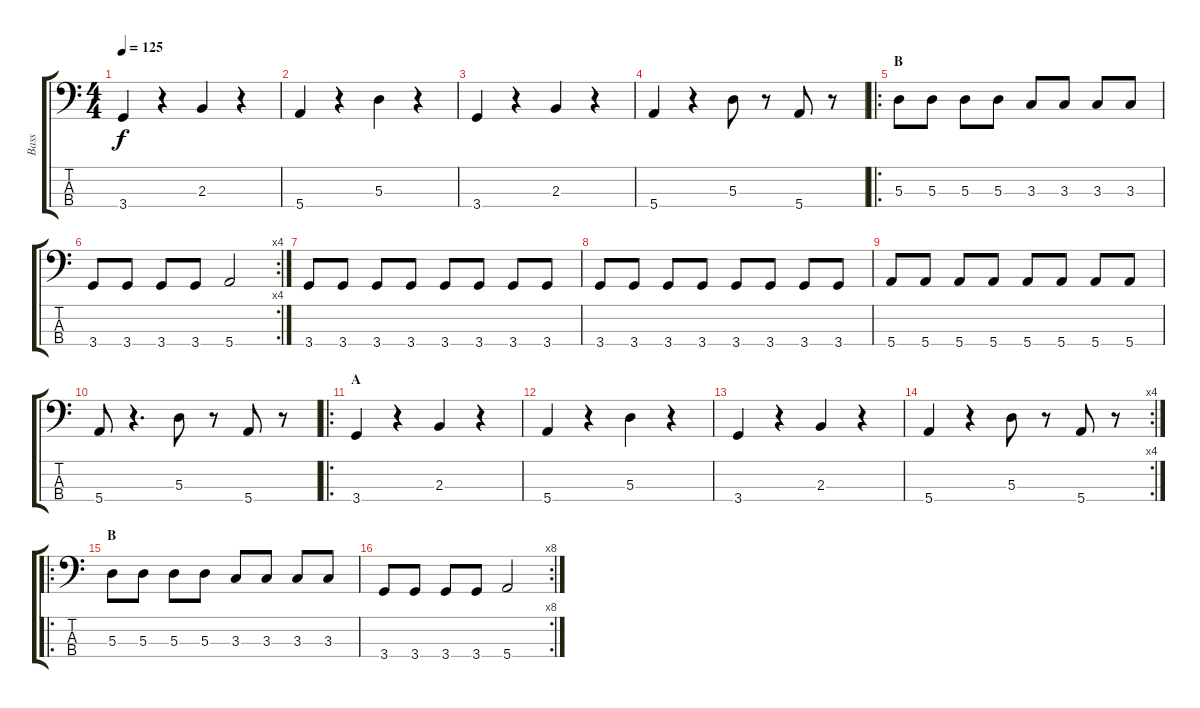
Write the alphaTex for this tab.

\track ("Bass" "Bass") {instrument electricbasspick}
\staff {score tabs}
\tuning (G2 D2 A1 E1) {hide}
\ts (4 4)
\tempo 125
\clef f4
\ks c
3.4.4{dy f} r.4 2.3.4 r.4 |
5.4.4 r.4 5.3.4 r.4 |
3.4.4 r.4 2.3.4 r.4 |
5.4.4 r.4 5.3.8 r.8 5.4.8 r.8 |
\ro
\section ("" "B")
5.3.8 5.3.8 5.3.8 5.3.8 3.3.8 3.3.8 3.3.8 3.3.8 |
\rc 4
3.4.8 3.4.8 3.4.8 3.4.8 5.4.2 |
3.4.8 3.4.8 3.4.8 3.4.8 3.4.8 3.4.8 3.4.8 3.4.8 |
3.4.8 3.4.8 3.4.8 3.4.8 3.4.8 3.4.8 3.4.8 3.4.8 |
5.4.8 5.4.8 5.4.8 5.4.8 5.4.8 5.4.8 5.4.8 5.4.8 |
5.4.8 r.4{d} 5.3.8 r.8 5.4.8 r.8 |
\ro
\section ("" "A")
3.4.4 r.4 2.3.4 r.4 |
5.4.4 r.4 5.3.4 r.4 |
3.4.4 r.4 2.3.4 r.4 |
\rc 4
5.4.4 r.4 5.3.8 r.8 5.4.8 r.8 |
\ro
\section ("" "B")
5.3.8 5.3.8 5.3.8 5.3.8 3.3.8 3.3.8 3.3.8 3.3.8 |
\rc 8
3.4.8 3.4.8 3.4.8 3.4.8 5.4.2
